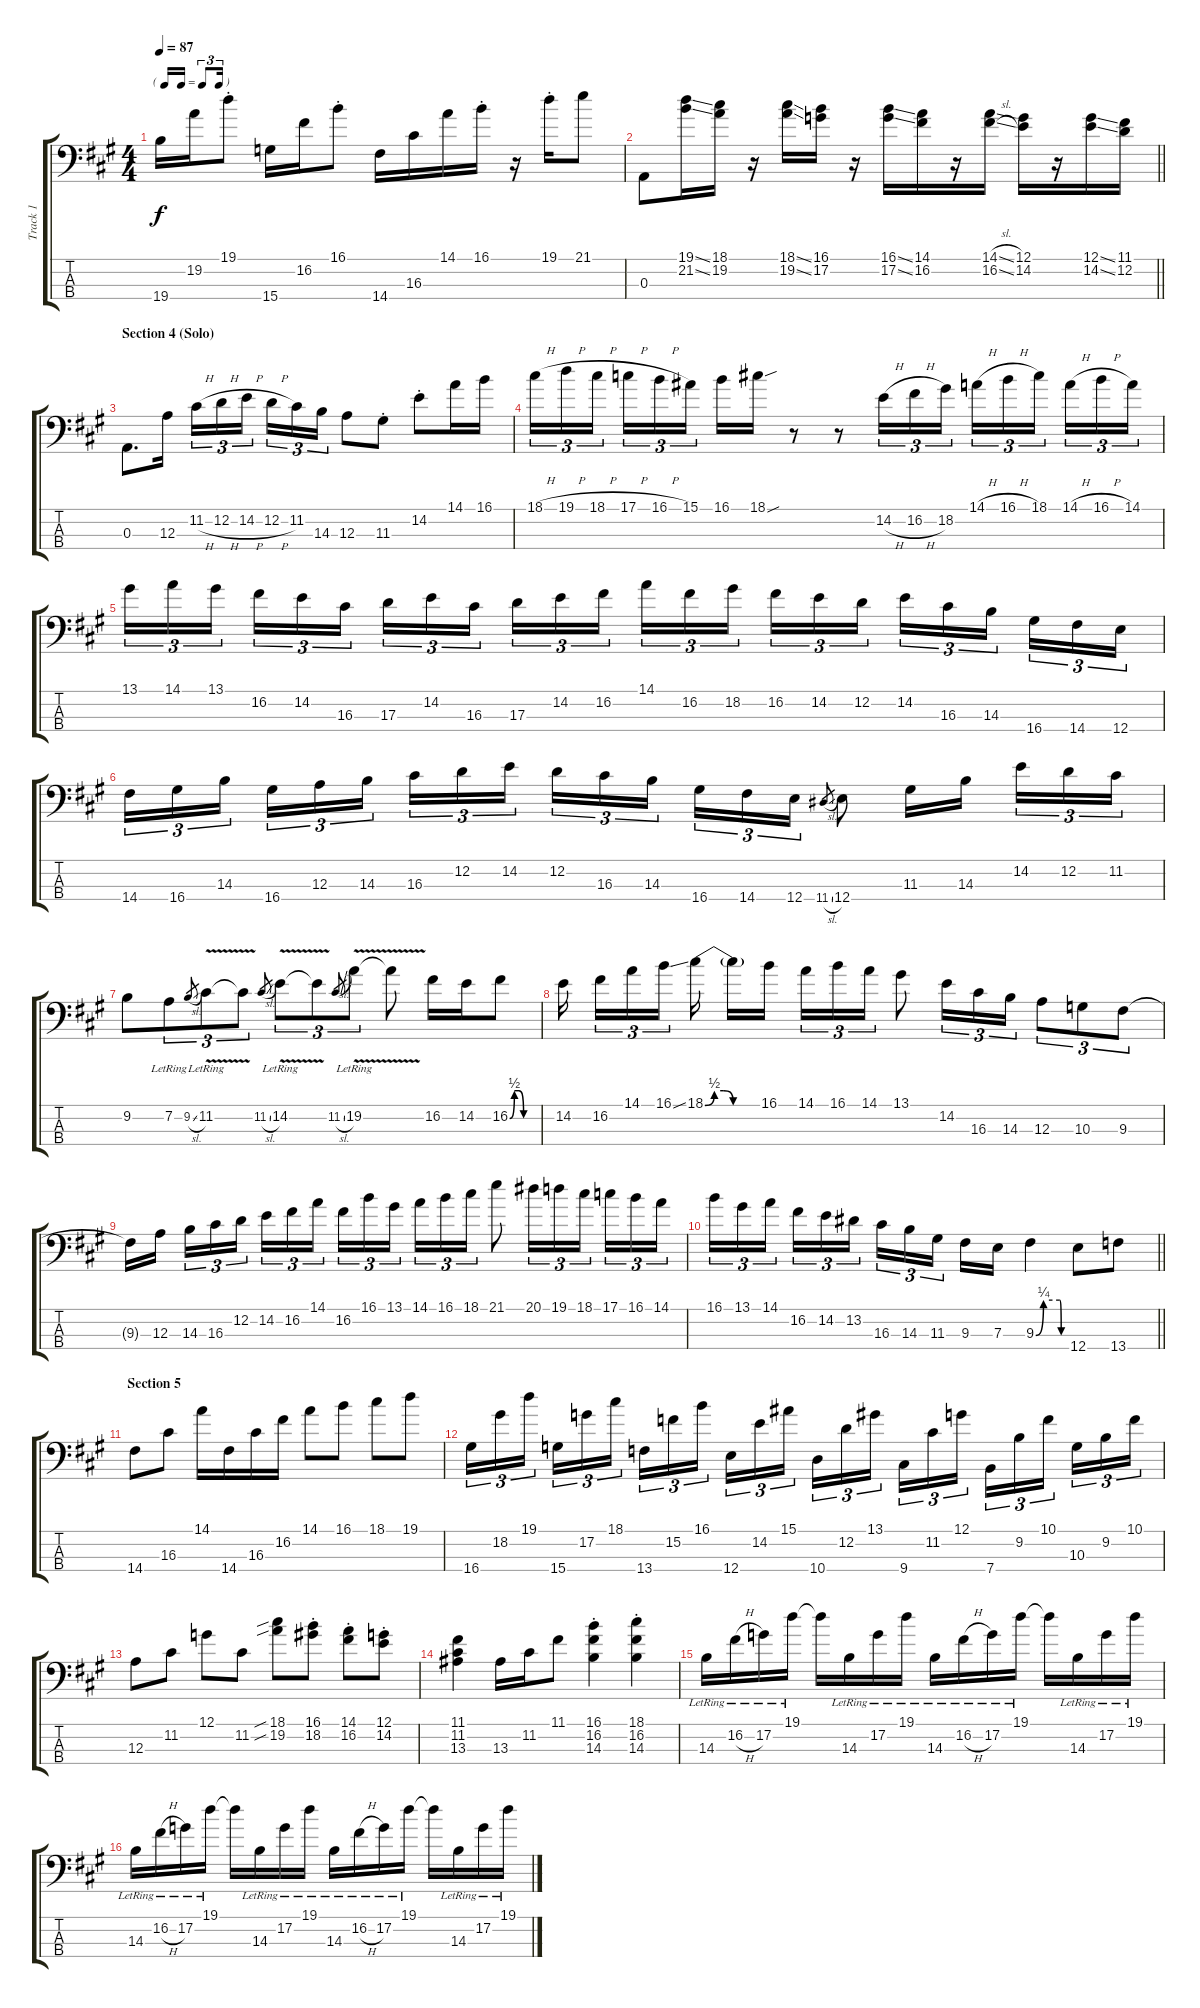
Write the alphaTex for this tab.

\track ("Track 1" "Track 1") {instrument electricbassfinger}
\staff {score tabs}
\tuning (G2 D2 A1 E1) {hide}
\ts (4 4)
\tf triplet16th
\tempo 87
\clef f4
\ks a
19.4.16{dy f} 19.2.16 19.1{st}.8 15.4.16 16.2.16 16.1{st}.8 14.4.16 16.3.16 14.1.16 16.1{st}.16 r.16 19.1{st}.16 21.1.8 |
\barLineRight lightlight
0.3.8 (19.1{ss} 21.2{ss}).16 (18.1 19.2).16 r.16 (18.1{ss} 19.2{ss}).16 (16.1 17.2).16 r.16 (16.1{ss} 17.2{ss}).16 (14.1 16.2).16 r.16 (14.1{sl} 16.2{sl}).16 (12.1 14.2).16 r.16 (12.1{ss} 14.2{ss}).16 (11.1 12.2).16 |
\section ("" "Section 4 (Solo)")
0.3.8{d} 12.3.16 11.2{h}.16{tu (3 2)} 12.2{h}.16{tu (3 2)} 14.2{h}.16{tu (3 2) beam splitsecondary} 12.2{h}.16{tu (3 2)} 11.2.16{tu (3 2)} 14.3.16{tu (3 2)} 12.3.8 11.3{st}.8 14.2{st}.8 14.1.16 16.1.16 |
18.1{h}.16{tu (3 2)} 19.1{h}.16{tu (3 2)} 18.1{h}.16{tu (3 2) beam splitsecondary} 17.1{h}.16{tu (3 2)} 16.1{h}.16{tu (3 2)} 15.1.16{tu (3 2)} 16.1.16 18.1{sou}.16 r.8 r.8 14.2{h}.16{tu (3 2)} 16.2{h}.16{tu (3 2)} 18.2.16{tu (3 2)} 14.1{h}.16{tu (3 2)} 16.1{h}.16{tu (3 2)} 18.1.16{tu (3 2) beam splitsecondary} 14.1{h}.16{tu (3 2)} 16.1{h}.16{tu (3 2)} 14.1.16{tu (3 2)} |
13.1.16{tu (3 2)} 14.1.16{tu (3 2)} 13.1.16{tu (3 2) beam splitsecondary} 16.2.16{tu (3 2)} 14.2.16{tu (3 2)} 16.3.16{tu (3 2)} 17.3.16{tu (3 2)} 14.2.16{tu (3 2)} 16.3.16{tu (3 2) beam splitsecondary} 17.3.16{tu (3 2)} 14.2.16{tu (3 2)} 16.2.16{tu (3 2)} 14.1.16{tu (3 2)} 16.2.16{tu (3 2)} 18.2.16{tu (3 2) beam splitsecondary} 16.2.16{tu (3 2)} 14.2.16{tu (3 2)} 12.2.16{tu (3 2)} 14.2.16{tu (3 2)} 16.3.16{tu (3 2)} 14.3.16{tu (3 2) beam splitsecondary} 16.4.16{tu (3 2)} 14.4.16{tu (3 2)} 12.4.16{tu (3 2)} |
14.4.16{tu (3 2)} 16.4.16{tu (3 2)} 14.3.16{tu (3 2) beam splitsecondary} 16.4.16{tu (3 2)} 12.3.16{tu (3 2)} 14.3.16{tu (3 2)} 16.3.16{tu (3 2)} 12.2.16{tu (3 2)} 14.2.16{tu (3 2) beam splitsecondary} 12.2.16{tu (3 2)} 16.3.16{tu (3 2)} 14.3.16{tu (3 2)} 16.4.16{tu (3 2)} 14.4.16{tu (3 2)} 12.4.16{tu (3 2)} 11.4{sl}.8{gr} 12.4.8 11.3.16 14.3.16{beam splitsecondary} 14.2.16{tu (3 2)} 12.2.16{tu (3 2)} 11.2.16{tu (3 2)} |
9.2.8{beam merge} 7.2{lr}.8{tu (3 2)} 9.2{sl}.8{gr beam merge} 11.2{v lr}.8{tu (3 2) beam merge} 11.2{t}.8{tu (3 2)} 11.2{sl}.8{gr} 14.2{v lr}.8{tu (3 2) beam merge} 14.2{t}.8{tu (3 2)} 11.2{sl}.8{gr beam merge} 19.2{v lr}.8{tu (3 2)} 19.2{t}.8 16.2.16 14.2.16 16.2{be (custom 0 0 10 2 20 2 30 0 60 0)}.8 |
14.2.16{beam splitsecondary} 16.2.16{tu (3 2)} 14.1.16{tu (3 2)} 16.1{ss}.16{tu (3 2) beam splitsecondary} 18.1{be (custom 0 0 10 2 20 2 30 0 60 0)}.16 18.1{t}.16 16.1.16{beam splitsecondary} 14.1.16{tu (3 2)} 16.1.16{tu (3 2)} 14.1.16{tu (3 2)} 13.1.8 14.2.16{tu (3 2)} 16.3.16{tu (3 2)} 14.3.16{tu (3 2)} 12.3.8{tu (3 2)} 10.3.8{tu (3 2)} 9.3.8{tu (3 2)} |
9.3{t}.16 12.3.16{beam splitsecondary} 14.3.16{tu (3 2)} 16.3.16{tu (3 2)} 12.2.16{tu (3 2)} 14.2.16{tu (3 2)} 16.2.16{tu (3 2)} 14.1.16{tu (3 2) beam splitsecondary} 16.2.16{tu (3 2)} 16.1.16{tu (3 2)} 13.1.16{tu (3 2)} 14.1.16{tu (3 2)} 16.1.16{tu (3 2)} 18.1.16{tu (3 2)} 21.1.8 20.1.16{tu (3 2)} 19.1.16{tu (3 2)} 18.1.16{tu (3 2) beam splitsecondary} 17.1.16{tu (3 2)} 16.1.16{tu (3 2)} 14.1.16{tu (3 2)} |
\barLineRight lightlight
16.1.16{tu (3 2)} 13.1.16{tu (3 2)} 14.1.16{tu (3 2) beam splitsecondary} 16.2.16{tu (3 2)} 14.2.16{tu (3 2)} 13.2.16{tu (3 2)} 16.3.16{tu (3 2)} 14.3.16{tu (3 2)} 11.3.16{tu (3 2) beam splitsecondary} 9.3.16 7.3.16 9.3{be (custom 0 0 15 1 47 1 50 0 55 0 60 0)}.4 12.4.8 13.4.8 |
\section ("" "Section 5")
14.4.8 16.3.8 14.1.16 14.4.16 16.3.16 16.2.16 14.1.8 16.1.8 18.1.8 19.1.8 |
16.4.16{tu (3 2)} 18.2.16{tu (3 2)} 19.1.16{tu (3 2) beam splitsecondary} 15.4.16{tu (3 2)} 17.2.16{tu (3 2)} 18.1.16{tu (3 2)} 13.4.16{tu (3 2)} 15.2.16{tu (3 2)} 16.1.16{tu (3 2) beam splitsecondary} 12.4.16{tu (3 2)} 14.2.16{tu (3 2)} 15.1.16{tu (3 2)} 10.4.16{tu (3 2)} 12.2.16{tu (3 2)} 13.1.16{tu (3 2) beam splitsecondary} 9.4.16{tu (3 2)} 11.2.16{tu (3 2)} 12.1.16{tu (3 2)} 7.4.16{tu (3 2)} 9.2.16{tu (3 2)} 10.1.16{tu (3 2) beam splitsecondary} 10.3.16{tu (3 2)} 9.2.16{tu (3 2)} 10.1.16{tu (3 2)} |
12.3.8 11.2.8 12.1.8 11.2.8 (18.1{sib} 19.2{sib}).8 (16.1{st} 18.2{st}).8 (14.1{st} 16.2{st}).8 (12.1{st} 14.2{st}).8 |
(11.1 11.2 13.3).4 13.3.16 11.2.16 11.1.8 (16.1{st} 16.2{st} 14.3{st}).4 (18.1 16.2{st} 14.3{st}).4 |
14.3{lr}.16 16.2{h lr}.16 17.2{lr}.16 19.1{lr}.16 19.1{t}.16 14.3{lr}.16 17.2{lr}.16 19.1{lr}.16 14.3{lr}.16 16.2{h lr}.16 17.2{lr}.16 19.1{lr}.16 19.1{t}.16 14.3{lr}.16 17.2{lr}.16 19.1{lr}.16 |
14.3{lr}.16 16.2{h lr}.16 17.2{lr}.16 19.1{lr}.16 19.1{t}.16 14.3{lr}.16 17.2{lr}.16 19.1{lr}.16 14.3{lr}.16 16.2{h lr}.16 17.2{lr}.16 19.1{lr}.16 19.1{t}.16 14.3{lr}.16 17.2{lr}.16 19.1{lr}.16
